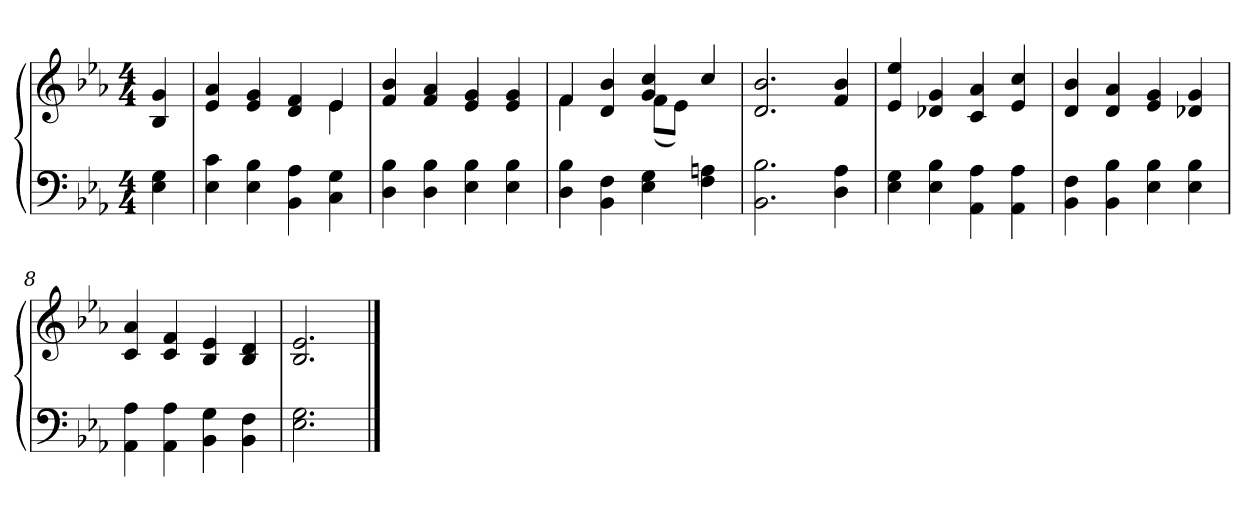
**kern	**kern
*part2	*part1
*staff2	*staff1
*clefF4	*clefG2
*k[b-e-a-]	*k[b-e-a-]
*E-:	*E-:
*M4/4	*M4/4
*MM108	*MM108
=1	=1
4E-\ 4G\	4B-/ 4g/
=2	=2
*	*^
4E-\ 4c\	4e-/ 4a-/	2.ryy
4E-\ 4B-\	4e-/ 4g/	.
4BB-\ 4A-\	4d/ 4f/	.
4C\ 4G\	4e-/	4e-\
*	*v	*v
=3	=3
4D\ 4B-\	4f/ 4b-/
4D\ 4B-\	4f/ 4a-/
4E-\ 4B-\	4e-/ 4g/
4E-\ 4B-\	4e-/ 4g/
=4	=4
*	*^
4D\ 4B-\	4f/	4f\
4BB-\ 4F\	4d/ 4b-/	4ryy
4E-\ 4G\	4g/ 4cc/	(<8f\L
.	.	8e-\J)
4F\ 4An\	4cc/	4ryy
*	*v	*v
=5	=5
2.BB-\ 2.B-\	2.d/ 2.b-/
4D\ 4A-\	4f/ 4b-/
=6	=6
4E-\ 4G\	4e-/ 4ee-/
4E-\ 4B-\	4d-X/ 4g/
4AA-\ 4A-\	4c/ 4a-/
4AA-\ 4A-\	4e-/ 4cc/
=7	=7
4BB-\ 4F\	4d/ 4b-/
4BB-\ 4B-\	4d/ 4a-/
4E-\ 4B-\	4e-/ 4g/
4E-\ 4B-\	4d-X/ 4g/
=8	=8
4AA-\ 4A-\	4c/ 4a-/
4AA-\ 4A-\	4c/ 4f/
4BB-\ 4G\	4B-/ 4e-/
4BB-\ 4F\	4B-/ 4d/
=9	=9
2.E-\ 2.G\	2.B-/ 2.e-/
==	==
*-	*-
